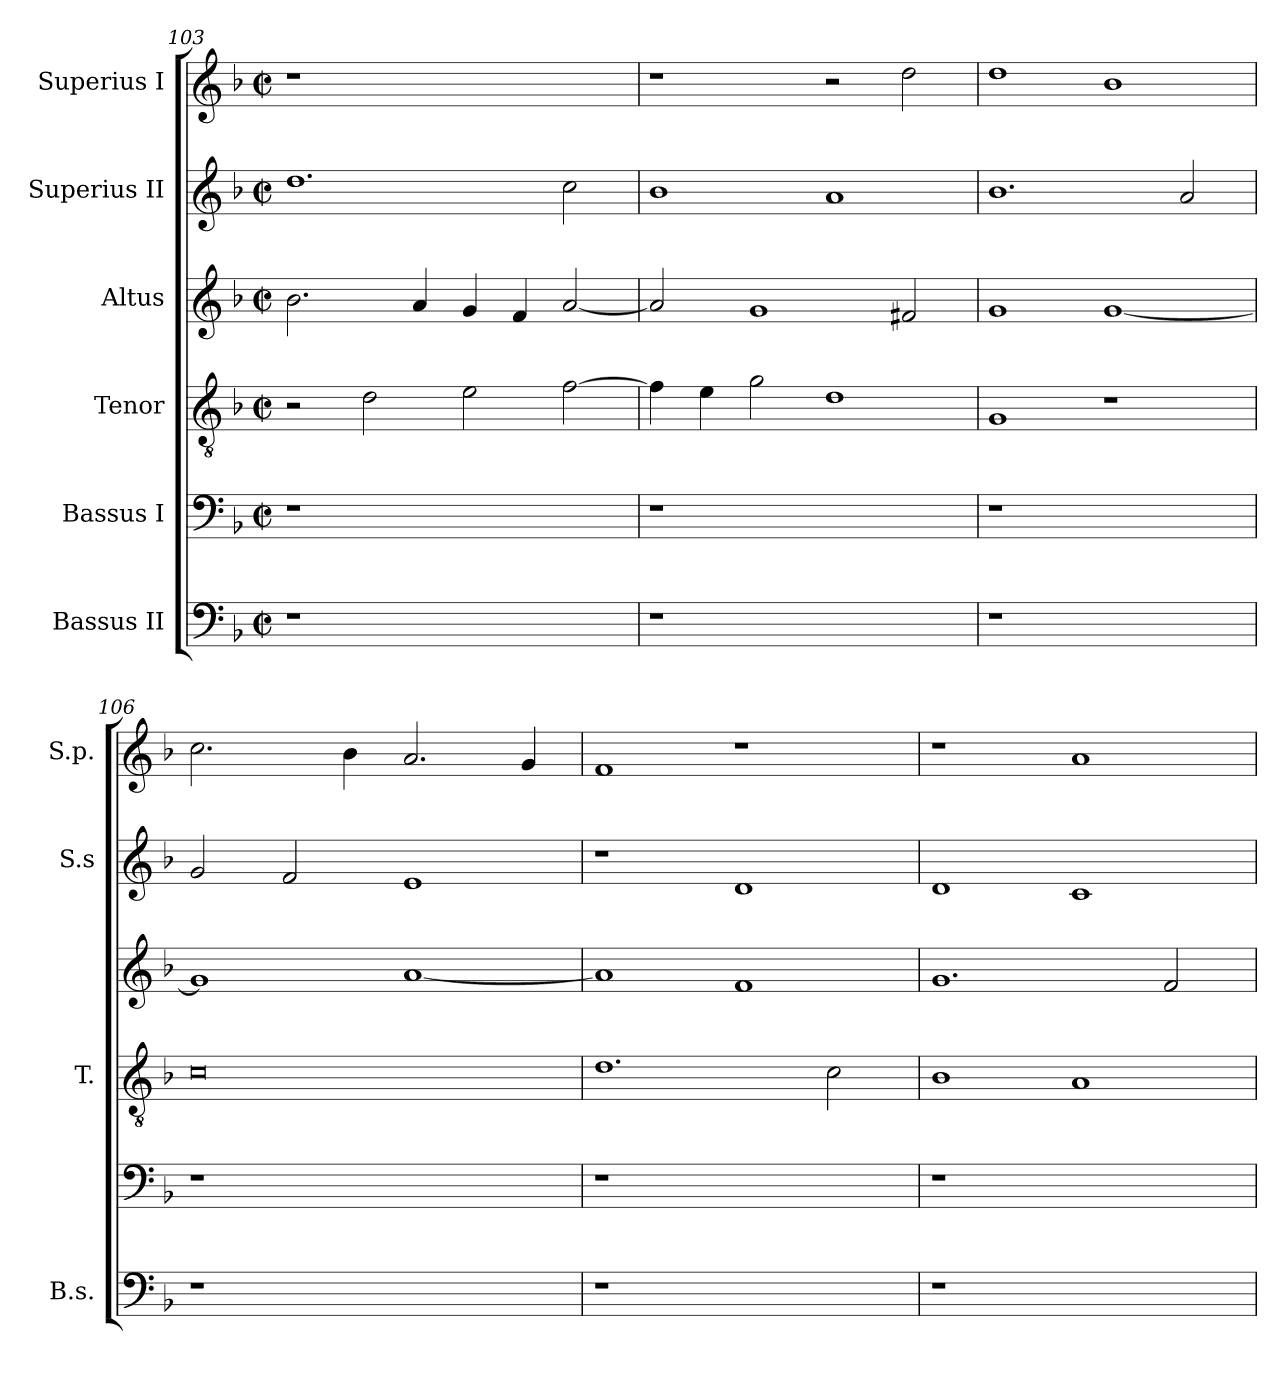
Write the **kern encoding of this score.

**kern	**kern	**kern	**kern	**kern	**kern
*part6	*part5	*part4	*part3	*part2	*part1
*staff6	*staff5	*staff4	*staff3	*staff2	*staff1
*I"Bassus II	*I"Bassus I	*I"Tenor	*I"Altus	*I"Superius II	*I"Superius I
*I'B.s.	*	*I'T.	*	*I'S.s	*I'S.p.
*clefF4	*clefF4	*clefGv2	*clefG2	*clefG2	*clefG2
*	*	*ITrd7c12	*	*	*
*k[b-]	*k[b-]	*k[b-]	*k[b-]	*k[b-]	*k[b-]
*F:	*F:	*F:	*F:	*F:	*F:
*M2/2	*M2/2	*M2/2	*M2/2	*M2/2	*M2/2
*met(c|)	*met(c|)	*met(c|)	*met(c|)	*met(c|)	*met(c|)
=103	=103	=103	=103	=103	=103
!LO:N:vis=1	!LO:N:vis=1	!	!	!	!LO:N:vis=1
1r	1r	2r	2.b-i\	1.ddi	1r
.	.	2Di\	.	.	.
.	.	.	4ai/	.	.
1ryy	1ryy	2Ei\	4gi/	.	1ryy
.	.	.	4fi/	.	.
.	.	[>2Fi\	[<2ai/	2cci\	.
=104	=104	=104	=104	=104	=104
!LO:N:vis=1	!LO:N:vis=1	!	!	!	!
1r	1r	4Fi\]	2ai/]	1b-i	1r
.	.	4Ei\	.	.	.
.	.	2Gi\	1gi	.	.
1ryy	1ryy	1Di	.	1ai	2r
.	.	.	2f#Xi/	.	2ddi\
=105	=105	=105	=105	=105	=105
!LO:N:vis=1	!LO:N:vis=1	!	!	!	!
1r	1r	1GGi	1gi	1.b-i	1ddi
1ryy	1ryy	1r	[<1gi	.	1b-i
.	.	.	.	2ai/	.
!!LO:LB:g=z
=106	=106	=106	=106	=106	=106
!LO:N:vis=1	!LO:N:vis=1	!	!	!	!
1r	1r	0Ci	1gi]	2gi/	2.cci\
.	.	.	.	2fi/	.
.	.	.	.	.	4b-i\
1ryy	1ryy	.	[<1ai	1ei	2.ai/
.	.	.	.	.	4gi/
=107	=107	=107	=107	=107	=107
!LO:N:vis=1	!LO:N:vis=1	!	!	!	!
1r	1r	1.Di	1ai]	1r	1fi
1ryy	1ryy	.	1fi	1di	1r
.	.	2Ci\	.	.	.
=108	=108	=108	=108	=108	=108
!LO:N:vis=1	!LO:N:vis=1	!	!	!	!
1r	1r	1BB-i	1.gi	1di	1r
1ryy	1ryy	1AAi	.	1ci	1ai
.	.	.	2fi/	.	.
=	=	=	=	=	=
*-	*-	*-	*-	*-	*-
